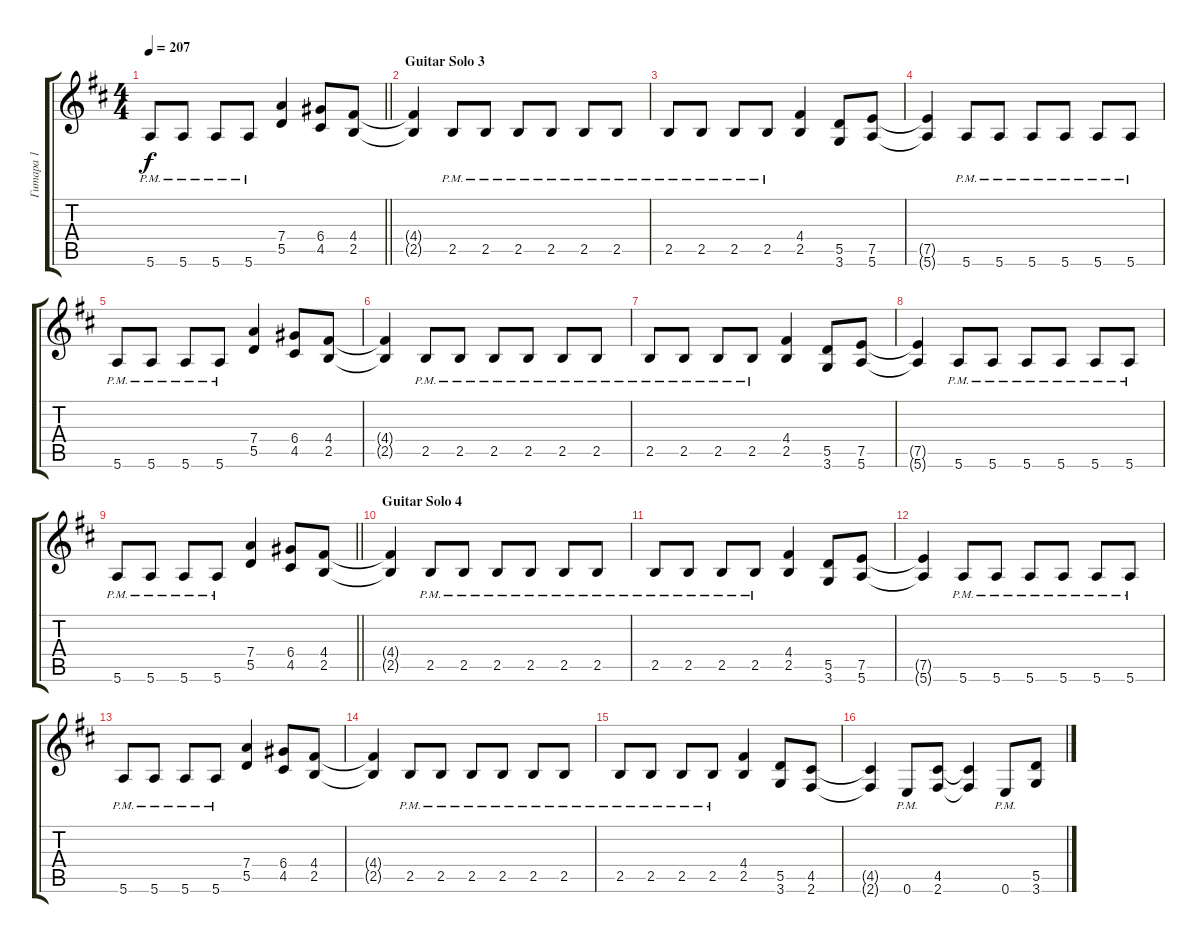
\track ("Гитара 1" "Гитара 1") {instrument distortionguitar}
\staff {score tabs}
\tuning (E4 B3 G3 D3 A2 E2) {hide}
\ts (4 4)
\tempo 207
\clef g2
\barLineRight lightlight
\ks bminor
5.6{pm}.8{dy f} 5.6{pm}.8 5.6{pm}.8 5.6{pm}.8 (7.4 5.5).4 (6.4 4.5).8 (4.4 2.5).8 |
\section ("" "Guitar Solo 3")
(4.4{t} 2.5{t}).4 2.5{pm}.8 2.5{pm}.8 2.5{pm}.8 2.5{pm}.8 2.5{pm}.8 2.5{pm}.8 |
2.5{pm}.8 2.5{pm}.8 2.5{pm}.8 2.5{pm}.8 (4.4 2.5).4 (5.5 3.6).8 (7.5 5.6).8 |
(7.5{t} 5.6{t}).4 5.6{pm}.8 5.6{pm}.8 5.6{pm}.8 5.6{pm}.8 5.6{pm}.8 5.6{pm}.8 |
5.6{pm}.8 5.6{pm}.8 5.6{pm}.8 5.6{pm}.8 (7.4 5.5).4 (6.4 4.5).8 (4.4 2.5).8 |
(4.4{t} 2.5{t}).4 2.5{pm}.8 2.5{pm}.8 2.5{pm}.8 2.5{pm}.8 2.5{pm}.8 2.5{pm}.8 |
2.5{pm}.8 2.5{pm}.8 2.5{pm}.8 2.5{pm}.8 (4.4 2.5).4 (5.5 3.6).8 (7.5 5.6).8 |
(7.5{t} 5.6{t}).4 5.6{pm}.8 5.6{pm}.8 5.6{pm}.8 5.6{pm}.8 5.6{pm}.8 5.6{pm}.8 |
\barLineRight lightlight
5.6{pm}.8 5.6{pm}.8 5.6{pm}.8 5.6{pm}.8 (7.4 5.5).4 (6.4 4.5).8 (4.4 2.5).8 |
\section ("" "Guitar Solo 4")
(4.4{t} 2.5{t}).4 2.5{pm}.8 2.5{pm}.8 2.5{pm}.8 2.5{pm}.8 2.5{pm}.8 2.5{pm}.8 |
2.5{pm}.8 2.5{pm}.8 2.5{pm}.8 2.5{pm}.8 (4.4 2.5).4 (5.5 3.6).8 (7.5 5.6).8 |
(7.5{t} 5.6{t}).4 5.6{pm}.8 5.6{pm}.8 5.6{pm}.8 5.6{pm}.8 5.6{pm}.8 5.6{pm}.8 |
5.6{pm}.8 5.6{pm}.8 5.6{pm}.8 5.6{pm}.8 (7.4 5.5).4 (6.4 4.5).8 (4.4 2.5).8 |
(4.4{t} 2.5{t}).4 2.5{pm}.8 2.5{pm}.8 2.5{pm}.8 2.5{pm}.8 2.5{pm}.8 2.5{pm}.8 |
2.5{pm}.8 2.5{pm}.8 2.5{pm}.8 2.5{pm}.8 (4.4 2.5).4 (5.5 3.6).8 (4.5 2.6).8 |
(4.5{t} 2.6{t}).4 0.6{pm}.8 (4.5 2.6).8 (4.5{t} 2.6{t}).4 0.6{pm}.8 (5.5 3.6).8
